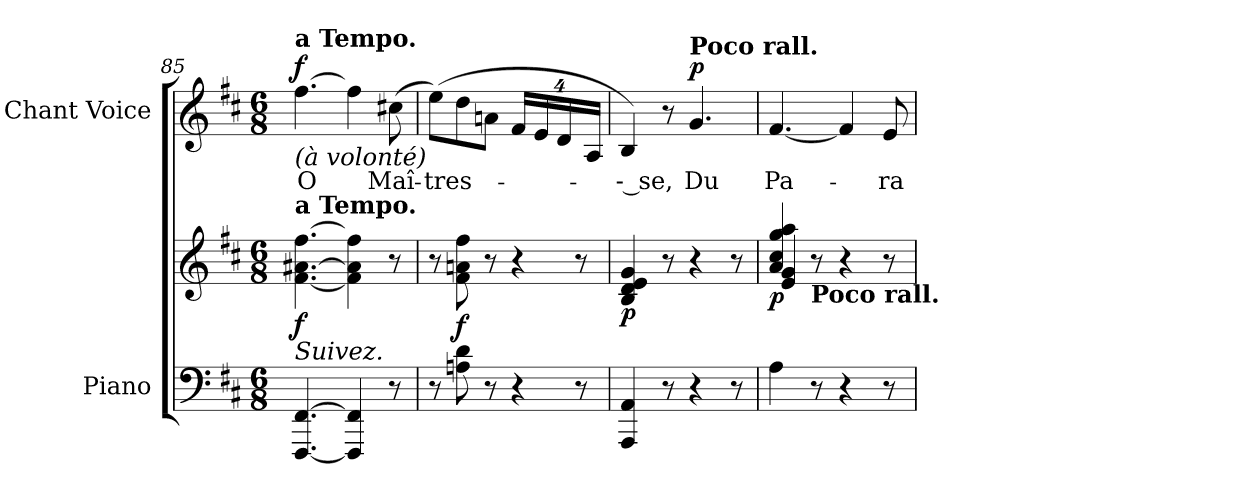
**kern	**kern	**dynam	**kern	**text	**dynam
*part2	*part2	*part2	*part1	*part1	*part1
*staff3	*staff2	*staff2/3	*staff1	*staff1	*staff1
*I"Piano	*	*	*I"Chant Voice	*	*
*I'Pno	*	*	*	*	*
*clefF4	*clefG2	*	*clefG2	*	*
*k[f#c#]	*k[f#c#]	*	*k[f#c#]	*	*
*M6/8	*M6/8	*	*M6/8	*	*
=85	=85	=85	=85	=85	=85
!	!	!	!LO:TX:a:B:t=a Tempo.	!	!
!	!	!	!LO:TX:b:i:t=(à volonté)	!	!
!	!LO:TX:a:B:t=a Tempo.	!	!	!	!
!	!LO:TX:b:i:t=Suivez.	!	!	!	!
!	!	!LO:DY:b	!	!LO:LY:b	!LO:DY:a
[4.FFF#/ [4.FF#/	[4.f#\ [>4.a#X\ [4.ff#\	f	[4.ff#\	O	f
4FFF#/] 4FF#/]	4f#\] 4a#\] 4ff#\]	.	4ff#\]	.	.
!	!	!	!	!LO:LY:b	!
8r	8r	.	(8cc#X\	Maî-	.
=86	=86	=86	=86	=86	=86
!	!	!	!	!LO:LY:b	!
8r	8r	.	(8ee\L)	-tres-	.
!	!	!LO:DY:b	!	!	!
8An\ 8d\	8f#\ 8an\ 8ff#\	f	8dd\	.	.
8r	8r	.	8an\J	.	.
*	*	*	*Xbrackettup	*	*
4r	4r	.	32%3f#/L	.	.
.	.	.	32%3e/	.	.
.	.	.	32%3d/	.	.
8r	8r	.	.	.	.
.	.	.	32%3A/J	.	.
!!LO:PB:g=z
=87	=87	=87	=87	=87	=87
!	!	!LO:DY:b	!	!LO:LY:b	!
4AAA/ 4AA/	4B/ 4d/ 4e/ 4g/	p	4B/)	-- se,	.
8r	8r	.	8r	.	.
!	!	!	!LO:TX:a:B:t=Poco rall.	!	!
!	!	!	!	!LO:LY:b	!LO:DY:a
4r	4r	.	4.g/	Du	p
8r	8r	.	.	.	.
=88	=88	=88	=88	=88	=88
*^	*^	*	*	*	*
!	!	!	!	!LO:DY:b	!	!LO:LY:b	!
4ryy	4A\	4a/ 4cc#/ 4gg/ 4aa/	4e/ 4g/	p	[4.f#/	Pa-	.
!	!	!LO:TX:b:B:t=Poco rall.	!	!	!	!	!
8r	2ryy	8r	2ryy	.	.	.	.
4r	.	4r	.	.	4f#/]	.	.
!	!	!	!	!	!	!LO:LY:b	!
8r	.	8r	.	.	8e/	-ra-	.
*v	*v	*	*	*	*	*	*
*	*v	*v	*	*	*	*
=	=	=	=	=	=
*-	*-	*-	*-	*-	*-
